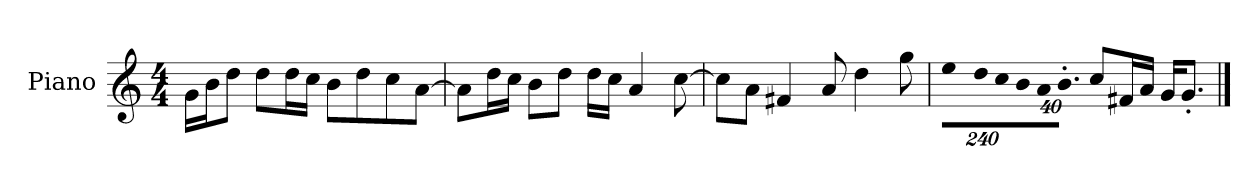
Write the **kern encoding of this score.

**kern
*part1
*staff1
*I"Piano
*I'P-no
*clefG2
*k[]
*M4/4
*MM90
=1
16g\LL
16b\J
8dd\J
8dd\L
16dd\L
16cc\JJ
8b\L
8dd\
8cc\
[8a\J
=2
8a\L]
16dd\L
16cc\JJ
8b\L
8dd\J
16dd\LL
16cc\JJ
4a/
[8cc\
=3
8cc\L]
8a\J
4f#X/
8a/
4dd\
8gg\
=4
*Xbrackettup
!LO:N:vis=8
960%137ee\L
!LO:N:vis=16
1920%137dd\L
!LO:N:vis=16
1920%137cc\
!LO:N:vis=16
1920%137b\
!LO:N:vis=32
640%23a\K
!LO:N:vis=16.
960%103b'\JJ
8cc/L
16f#X/L
16a/JJ
16g/KL
8.g'/J
==
*-
